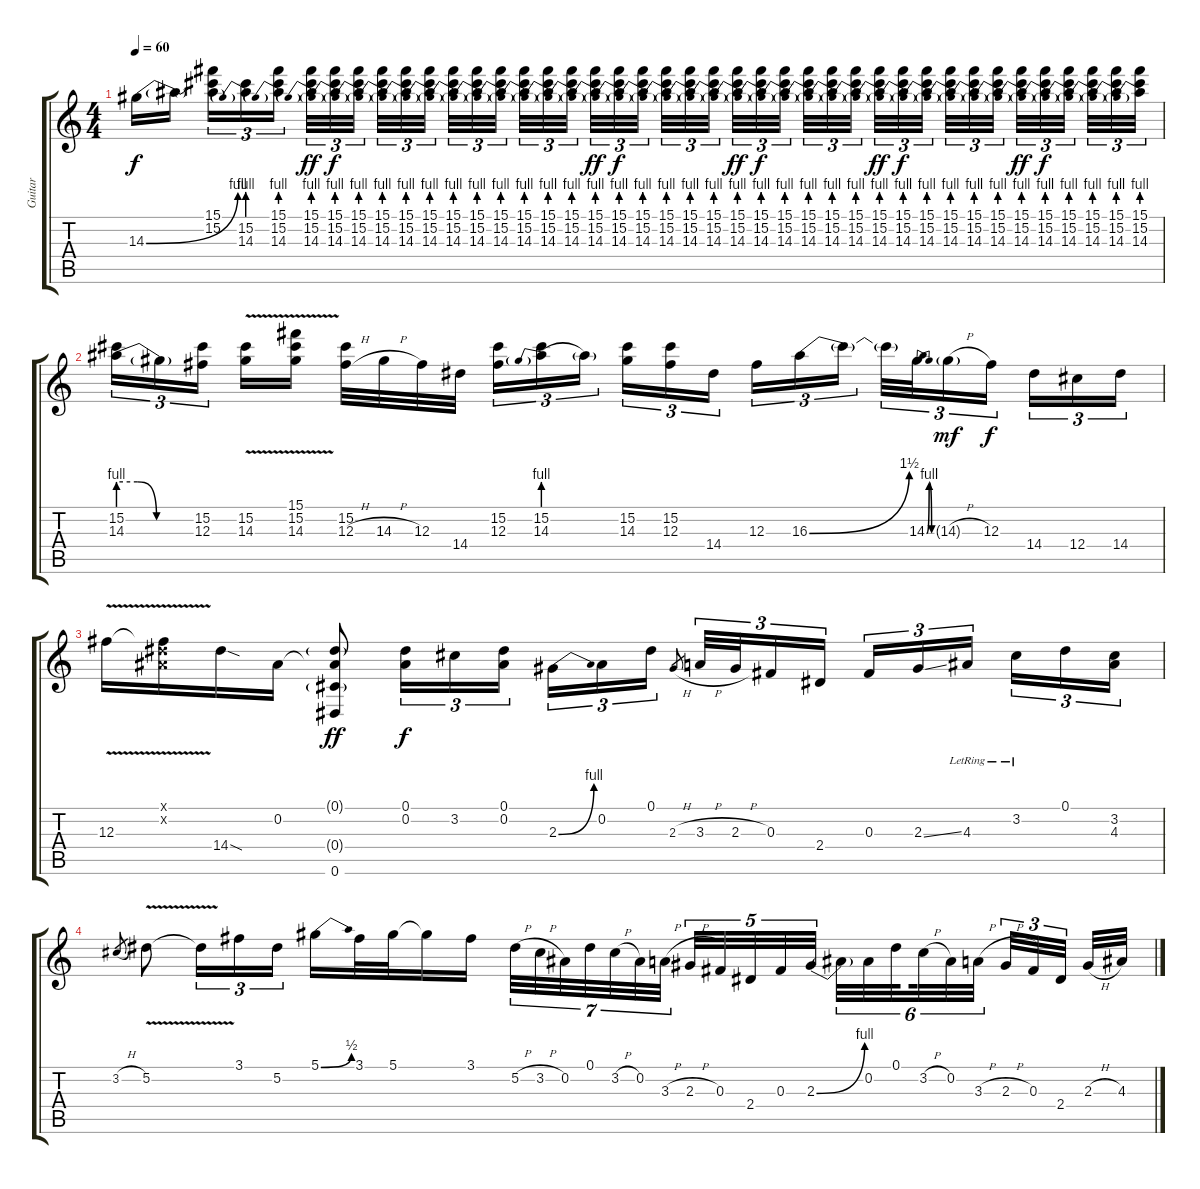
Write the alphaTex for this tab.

\track ("Guitar" "Guitar") {instrument overdrivenguitar}
\staff {score tabs}
\tuning (Eb4 Bb3 Gb3 Db3 Ab2 Eb2) {hide}
\ts (4 4)
\tempo 60
\clef g2
\ks c
14.3{be (bend 0 0 60 4)}.16{dy f} 14.3{t}.16{beam splitsecondary} (15.1 15.2 14.3{t}).16{tu (3 2)} (15.2 14.3{be (prebend 0 4 60 4)}).16{tu (3 2)} (15.1 15.2 14.3{be (prebend 0 4 60 4)}).16{tu (3 2)} (15.1 15.2 14.3{be (prebend 0 4 60 4)}).32{tu (3 2) dy ff} (15.1 15.2 14.3{be (prebend 0 4 60 4)}).32{tu (3 2) dy f} (15.1 15.2 14.3{be (prebend 0 4 60 4)}).32{tu (3 2) beam splitsecondary} (15.1 15.2 14.3{be (prebend 0 4 60 4)}).32{tu (3 2)} (15.1 15.2 14.3{be (prebend 0 4 60 4)}).32{tu (3 2)} (15.1 15.2 14.3{be (prebend 0 4 60 4)}).32{tu (3 2) beam splitsecondary} (15.1 15.2 14.3{be (prebend 0 4 60 4)}).32{tu (3 2)} (15.1 15.2 14.3{be (prebend 0 4 60 4)}).32{tu (3 2)} (15.1 15.2 14.3{be (prebend 0 4 60 4)}).32{tu (3 2) beam splitsecondary} (15.1 15.2 14.3{be (prebend 0 4 60 4)}).32{tu (3 2)} (15.1 15.2 14.3{be (prebend 0 4 60 4)}).32{tu (3 2)} (15.1 15.2 14.3{be (prebend 0 4 60 4)}).32{tu (3 2)} (15.1 15.2 14.3{be (prebend 0 4 60 4)}).32{tu (3 2) dy ff} (15.1 15.2 14.3{be (prebend 0 4 60 4)}).32{tu (3 2) dy f} (15.1 15.2 14.3{be (prebend 0 4 60 4)}).32{tu (3 2) beam splitsecondary} (15.1 15.2 14.3{be (prebend 0 4 60 4)}).32{tu (3 2)} (15.1 15.2 14.3{be (prebend 0 4 60 4)}).32{tu (3 2)} (15.1 15.2 14.3{be (prebend 0 4 60 4)}).32{tu (3 2) beam splitsecondary} (15.1 15.2 14.3{be (prebend 0 4 60 4)}).32{tu (3 2) dy ff} (15.1 15.2 14.3{be (prebend 0 4 60 4)}).32{tu (3 2) dy f} (15.1 15.2 14.3{be (prebend 0 4 60 4)}).32{tu (3 2) beam splitsecondary} (15.1 15.2 14.3{be (prebend 0 4 60 4)}).32{tu (3 2)} (15.1 15.2 14.3{be (prebend 0 4 60 4)}).32{tu (3 2)} (15.1 15.2 14.3{be (prebend 0 4 60 4)}).32{tu (3 2)} (15.1 15.2 14.3{be (prebend 0 4 60 4)}).32{tu (3 2) dy ff} (15.1 15.2 14.3{be (prebend 0 4 60 4)}).32{tu (3 2) dy f} (15.1 15.2 14.3{be (prebend 0 4 60 4)}).32{tu (3 2) beam splitsecondary} (15.1 15.2 14.3{be (prebend 0 4 60 4)}).32{tu (3 2)} (15.1 15.2 14.3{be (prebend 0 4 60 4)}).32{tu (3 2)} (15.1 15.2 14.3{be (prebend 0 4 60 4)}).32{tu (3 2) beam splitsecondary} (15.1 15.2 14.3{be (prebend 0 4 60 4)}).32{tu (3 2) dy ff} (15.1 15.2 14.3{be (prebend 0 4 60 4)}).32{tu (3 2) dy f} (15.1 15.2 14.3{be (prebend 0 4 60 4)}).32{tu (3 2) beam splitsecondary} (15.1 15.2 14.3{be (prebend 0 4 60 4)}).32{tu (3 2)} (15.1 15.2 14.3{be (prebend 0 4 60 4)}).32{tu (3 2)} (15.1 15.2 14.3{be (prebend 0 4 60 4)}).32{tu (3 2)} |
(15.2 14.3{be (custom 0 4 15 4 30 0 60 0)}).16{tu (3 2)} 14.3{t}.16{tu (3 2)} (15.2 12.3).16{tu (3 2) beam splitsecondary} (15.2{v} 14.3{v}).16 (15.1{v} 15.2{v} 14.3{v}).16 (15.2 12.3{h}).32 14.3{h}.32 12.3.32 14.4.32{beam splitsecondary} (15.2 12.3).16{tu (3 2)} (15.2 14.3{be (prebend 0 4 60 4)}).16{tu (3 2)} 14.3{t}.16{tu (3 2)} (15.2 14.3).16{tu (3 2)} (15.2 12.3).16{tu (3 2)} 14.4.16{tu (3 2) beam splitsecondary} 12.3.16{tu (3 2)} 16.3{be (bend 0 0 60 6)}.16{tu (3 2)} 16.3{t}.16{tu (3 2)} 16.3{t}.32{tu (3 2)} 14.3{be (bendrelease 0 0 15 4 30 4 60 0)}.32{tu (3 2)} 14.3{h g}.16{tu (3 2) dy mf} 12.3.16{tu (3 2) dy f beam splitsecondary} 14.4.16{tu (3 2)} 12.4.16{tu (3 2)} 14.4.16{tu (3 2)} |
12.3{v}.16 (0.1{x} 0.2{x} 12.3{t}).16 14.4{sod}.16 0.2.16 (0.1{g} 0.2{t} 0.4{g} 0.6).8{dy ff} (0.1 0.2).16{tu (3 2) dy f} 3.2.16{tu (3 2)} (0.1 0.2).16{tu (3 2)} 2.3{be (bend 0 0 60 4)}.16{tu (3 2)} 0.2.16{tu (3 2)} 0.1.16{tu (3 2)} 2.3{h}.8{gr beam splitsecondary} 3.3{h}.32{tu (3 2)} 2.3{h}.32{tu (3 2)} 0.3.16{tu (3 2)} 2.4.16{tu (3 2)} 0.3.16{tu (3 2)} 2.3{ss}.16{tu (3 2)} 4.3{lr}.16{tu (3 2) beam splitsecondary} 3.2{lr}.16{tu (3 2)} 0.1.16{tu (3 2)} (3.2 4.3).16{tu (3 2)} |
3.2{h}.8{gr} 5.2{v}.8 5.2{t}.16{tu (3 2)} 3.1.16{tu (3 2)} 5.2.16{tu (3 2)} 5.1{be (bend 0 0 60 2)}.16 3.1.32 5.1.32 5.1{t}.16 3.1.16 5.2{h}.32{tu (7 4)} 3.2{h}.32{tu (7 4)} 0.2.32{tu (7 4)} 0.1.32{tu (7 4)} 3.2{h}.32{tu (7 4)} 0.2.32{tu (7 4)} 3.3{h}.32{tu (7 4) beam splitsecondary} 2.3{h}.32{tu (5 4)} 0.3.32{tu (5 4)} 2.4.32{tu (5 4)} 0.3.32{tu (5 4)} 2.3{be (bend 0 0 60 4)}.32{tu (5 4)} 2.3{t}.32{tu (6 4)} 0.2.32{tu (6 4)} 0.1.32{tu (6 4) beam splitsecondary} 3.2{h}.32{tu (6 4)} 0.2.32{tu (6 4)} 3.3{h}.32{tu (6 4) beam splitsecondary} 2.3{h}.32{tu (3 2)} 0.3.32{tu (3 2)} 2.4.32{tu (3 2) beam splitsecondary} 2.3{h}.32 4.3.32
